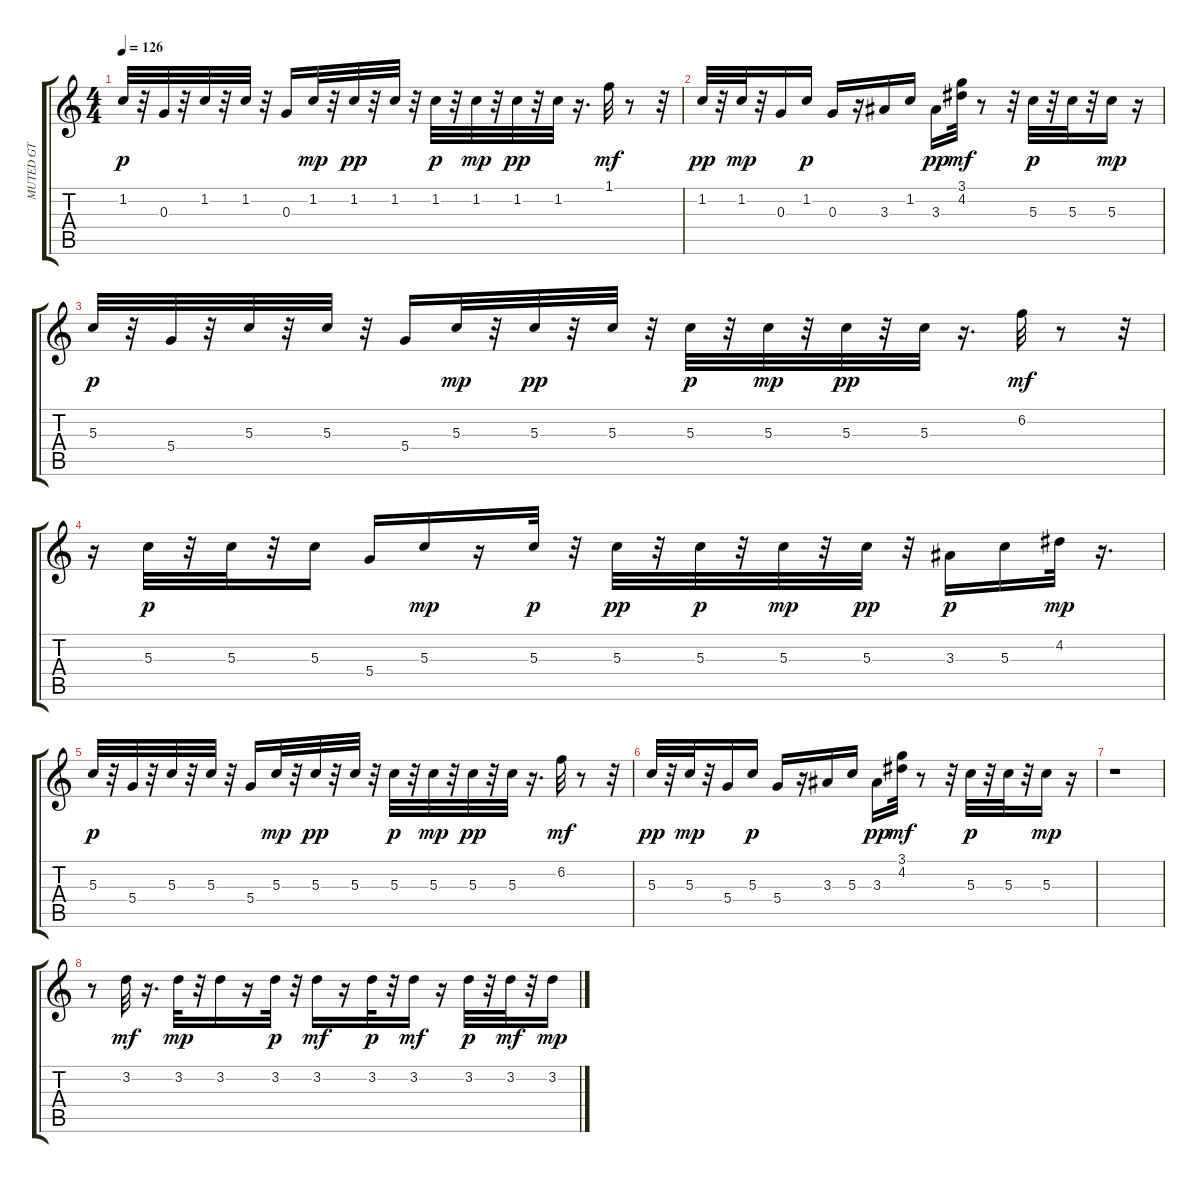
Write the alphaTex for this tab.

\track ("MUTED GT" "MUTED GT") {instrument electricguitarmuted}
\staff {score tabs}
\tuning (E4 B3 G3 D3 A2 E2) {hide}
\ts (4 4)
\tempo 126
\clef g2
\ks c
1.2.32{dy p} r.32 0.3.32 r.32 1.2.32 r.32 1.2.32 r.32 0.3.16 1.2.32{dy mp} r.32 1.2.32{dy pp} r.32 1.2.32 r.32 1.2.32{dy p} r.32 1.2.32{dy mp} r.32 1.2.32{dy pp} r.32 1.2.32 r.16{d} 1.1.32{dy mf} r.8 r.32 |
1.2.32{dy pp} r.32 1.2.32{dy mp} r.32 0.3.16 1.2.16{dy p} 0.3.16 r.16 3.3.16 1.2.16 3.3.16{dy pp} (3.1 4.2).32{dy mf} r.8 r.32 5.3.32{dy p} r.32 5.3.32 r.32 5.3.16{dy mp} r.16 |
5.3.32{dy p} r.32 5.4.32 r.32 5.3.32 r.32 5.3.32 r.32 5.4.16 5.3.32{dy mp} r.32 5.3.32{dy pp} r.32 5.3.32 r.32 5.3.32{dy p} r.32 5.3.32{dy mp} r.32 5.3.32{dy pp} r.32 5.3.32 r.16{d} 6.2.32{dy mf} r.8 r.32 |
r.16 5.3.32{dy p} r.32 5.3.32 r.32 5.3.16 5.4.16 5.3.16{dy mp} r.16 5.3.32{dy p} r.32 5.3.32{dy pp} r.32 5.3.32{dy p} r.32 5.3.32{dy mp} r.32 5.3.32{dy pp} r.32 3.3.16{dy p} 5.3.16 4.2.32{dy mp} r.16{d} |
5.3.32{dy p} r.32 5.4.32 r.32 5.3.32 r.32 5.3.32 r.32 5.4.16 5.3.32{dy mp} r.32 5.3.32{dy pp} r.32 5.3.32 r.32 5.3.32{dy p} r.32 5.3.32{dy mp} r.32 5.3.32{dy pp} r.32 5.3.32 r.16{d} 6.2.32{dy mf} r.8 r.32 |
5.3.32{dy pp} r.32 5.3.32{dy mp} r.32 5.4.16 5.3.16{dy p} 5.4.16 r.16 3.3.16 5.3.16 3.3.16{dy pp} (3.1 4.2).32{dy mf} r.8 r.32 5.3.32{dy p} r.32 5.3.32 r.32 5.3.16{dy mp} r.16 |
r.1 |
r.8 3.2.32{dy mf} r.16{d} 3.2.32{dy mp} r.32 3.2.16 r.16 3.2.32{dy p} r.32 3.2.16{dy mf} r.16 3.2.32{dy p} r.32 3.2.16{dy mf} r.16 3.2.32{dy p} r.32 3.2.32{dy mf} r.32 3.2.16{dy mp}
